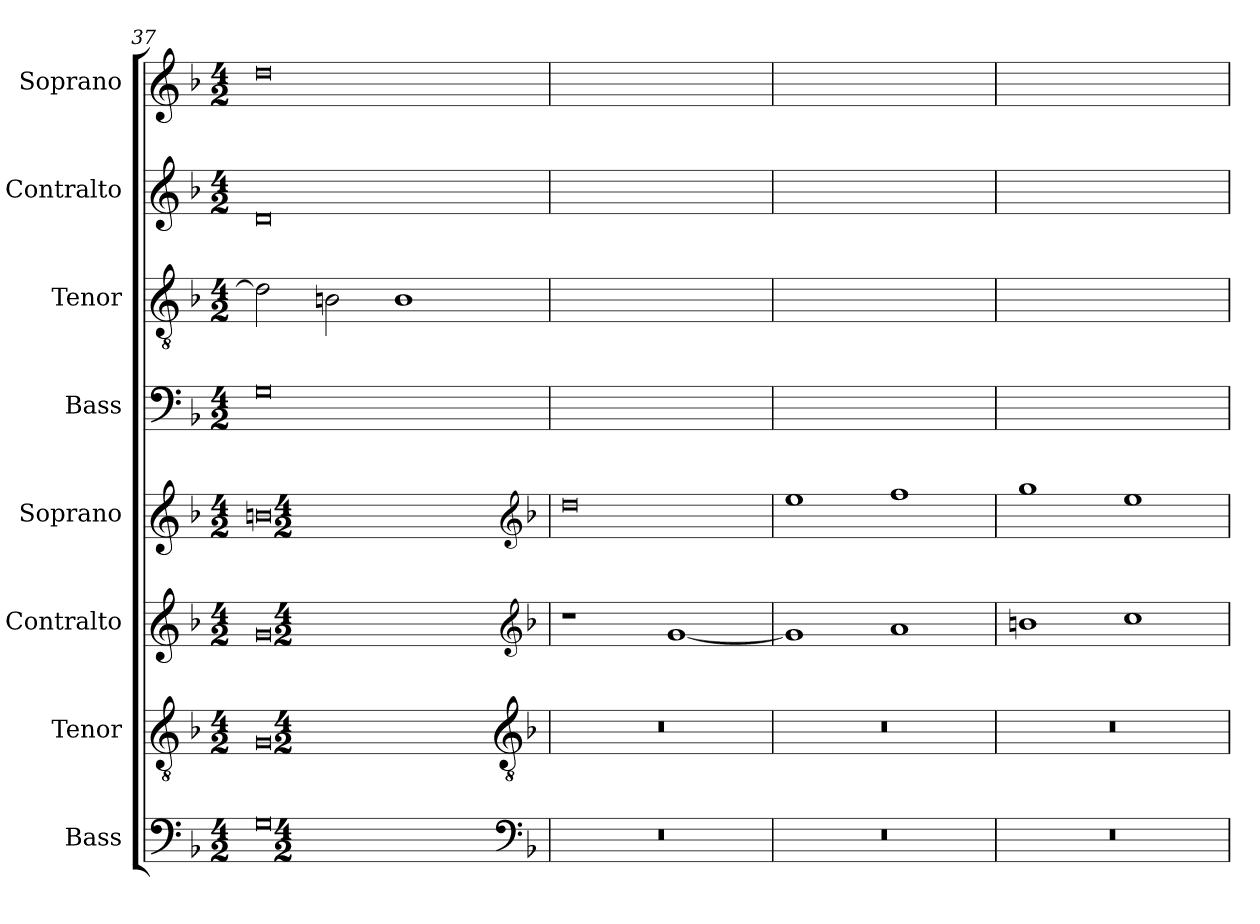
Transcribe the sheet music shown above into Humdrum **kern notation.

**kern	**kern	**kern	**kern	**kern	**kern	**kern	**kern
*part8	*part7	*part6	*part5	*part4	*part3	*part2	*part1
*staff8	*staff7	*staff6	*staff5	*staff4	*staff3	*staff2	*staff1
*I"Bass	*I"Tenor	*I"Contralto	*I"Soprano	*I"Bass	*I"Tenor	*I"Contralto	*I"Soprano
*I'B	*I'T	*I'A	*I'S	*I'B	*I'T	*I'A	*I'S
*clefF4	*clefGv2	*clefG2	*clefG2	*clefF4	*clefGv2	*clefG2	*clefG2
*k[b-]	*k[b-]	*k[b-]	*k[b-]	*k[b-]	*k[b-]	*k[b-]	*k[b-]
*G:dor	*G:dor	*G:dor	*G:dor	*G:dor	*G:dor	*G:dor	*G:dor
*M4/2	*M4/2	*M4/2	*M4/2	*M4/2	*M4/2	*M4/2	*M4/2
=37	=37	=37	=37	=37	=37	=37	=37
0G	0G	0g	0bn	0G	2d]	0d	0dd
.	.	.	.	.	2Bn	.	.
.	.	.	.	.	1B	.	.
*clefF4	*clefGv2	*clefG2	*clefG2	*	*	*	*
*k[b-]	*k[b-]	*k[b-]	*k[b-]	*	*	*	*
*G:dor	*G:dor	*G:dor	*G:dor	*	*	*	*
*M4/2	*M4/2	*M4/2	*M4/2	*	*	*	*
=38	=38	=38	=38	=38	=38	=38	=38
0r	0r	1r	0dd	0ryy	0ryy	0ryy	0ryy
.	.	[1g	.	.	.	.	.
=39	=39	=39	=39	=39	=39	=39	=39
0r	0r	1g]	1ee	0ryy	0ryy	0ryy	0ryy
.	.	1a	1ff	.	.	.	.
=40	=40	=40	=40	=40	=40	=40	=40
0r	0r	1bn	1gg	0ryy	0ryy	0ryy	0ryy
.	.	1cc	1ee	.	.	.	.
=	=	=	=	=	=	=	=
*-	*-	*-	*-	*-	*-	*-	*-
